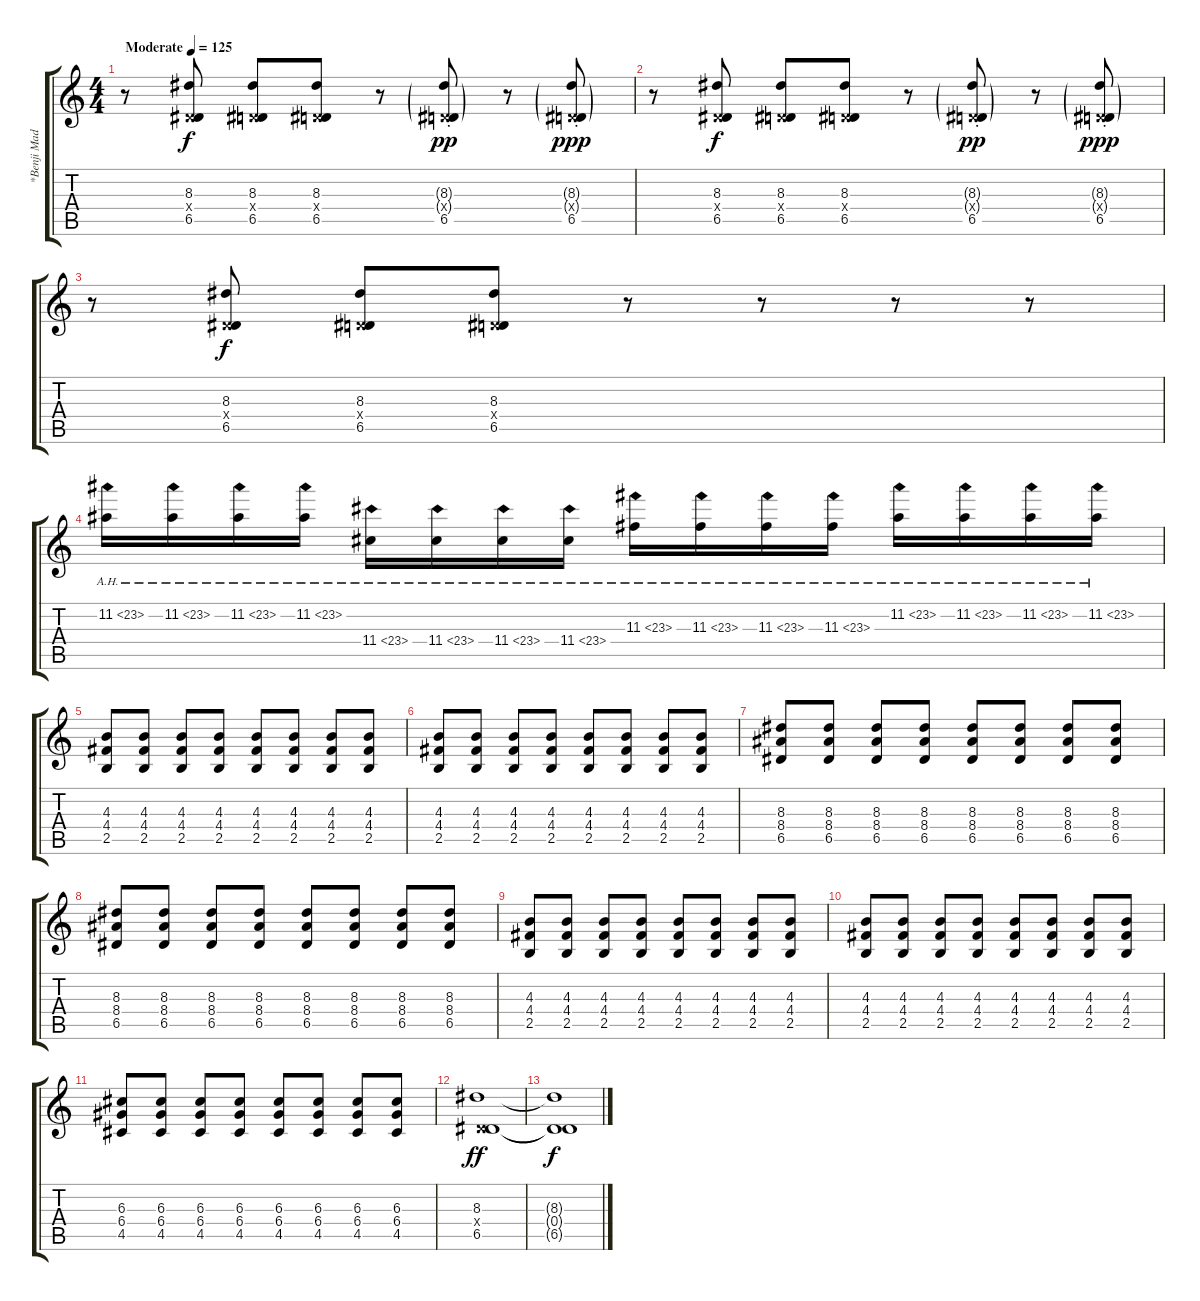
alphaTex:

\track ("*Benji Madden (Lead Guitar)" "*Benji Mad") {instrument overdrivenguitar}
\staff {score tabs}
\tuning (E4 B3 G3 D3 A2 E2) {hide}
\ts (4 4)
\tempo (125 "Moderate")
\clef g2
\ks c
r.8{dy f balance 16 instrument overdrivenguitar} (8.3 0.4{x} 6.5).8 (8.3 0.4{x} 6.5).8 (8.3 0.4{x} 6.5).8 r.8 (8.3{g st} 0.4{g st x} 6.5).8{dy pp} r.8 (8.3{g st} 0.4{g st x} 6.5).8{dy ppp} |
r.8 (8.3 0.4{x} 6.5).8{dy f} (8.3 0.4{x} 6.5).8 (8.3 0.4{x} 6.5).8 r.8 (8.3{g st} 0.4{g st x} 6.5).8{dy pp} r.8 (8.3{g st} 0.4{g st x} 6.5).8{dy ppp} |
r.8 (8.3 0.4{x} 6.5).8{dy f} (8.3 0.4{x} 6.5).8 (8.3 0.4{x} 6.5).8 r.8 r.8 r.8 r.8 |
11.2{ah 12}.16 11.2{ah 12}.16 11.2{ah 12}.16 11.2{ah 12}.16 11.4{ah 12}.16 11.4{ah 12}.16 11.4{ah 12}.16 11.4{ah 12}.16 11.3{ah 12}.16 11.3{ah 12}.16 11.3{ah 12}.16 11.3{ah 12}.16 11.2{ah 12}.16 11.2{ah 12}.16 11.2{ah 12}.16 11.2{ah 12}.16 |
(4.3 4.4 2.5).8{balance 8} (4.3 4.4 2.5).8 (4.3 4.4 2.5).8 (4.3 4.4 2.5).8 (4.3 4.4 2.5).8 (4.3 4.4 2.5).8 (4.3 4.4 2.5).8 (4.3 4.4 2.5).8 |
(4.3 4.4 2.5).8 (4.3 4.4 2.5).8 (4.3 4.4 2.5).8 (4.3 4.4 2.5).8 (4.3 4.4 2.5).8 (4.3 4.4 2.5).8 (4.3 4.4 2.5).8 (4.3 4.4 2.5).8 |
(8.3 8.4 6.5).8 (8.3 8.4 6.5).8 (8.3 8.4 6.5).8 (8.3 8.4 6.5).8 (8.3 8.4 6.5).8 (8.3 8.4 6.5).8 (8.3 8.4 6.5).8 (8.3 8.4 6.5).8 |
(8.3 8.4 6.5).8 (8.3 8.4 6.5).8 (8.3 8.4 6.5).8 (8.3 8.4 6.5).8 (8.3 8.4 6.5).8 (8.3 8.4 6.5).8 (8.3 8.4 6.5).8 (8.3 8.4 6.5).8 |
(4.3 4.4 2.5).8 (4.3 4.4 2.5).8 (4.3 4.4 2.5).8 (4.3 4.4 2.5).8 (4.3 4.4 2.5).8 (4.3 4.4 2.5).8 (4.3 4.4 2.5).8 (4.3 4.4 2.5).8 |
(4.3 4.4 2.5).8 (4.3 4.4 2.5).8 (4.3 4.4 2.5).8 (4.3 4.4 2.5).8 (4.3 4.4 2.5).8 (4.3 4.4 2.5).8 (4.3 4.4 2.5).8 (4.3 4.4 2.5).8 |
(6.3 6.4 4.5).8 (6.3 6.4 4.5).8 (6.3 6.4 4.5).8 (6.3 6.4 4.5).8 (6.3 6.4 4.5).8 (6.3 6.4 4.5).8 (6.3 6.4 4.5).8 (6.3 6.4 4.5).8 |
(8.3 0.4{x} 6.5).1{dy ff} |
(8.3{t} 0.4{t} 6.5{t}).1{dy f}
